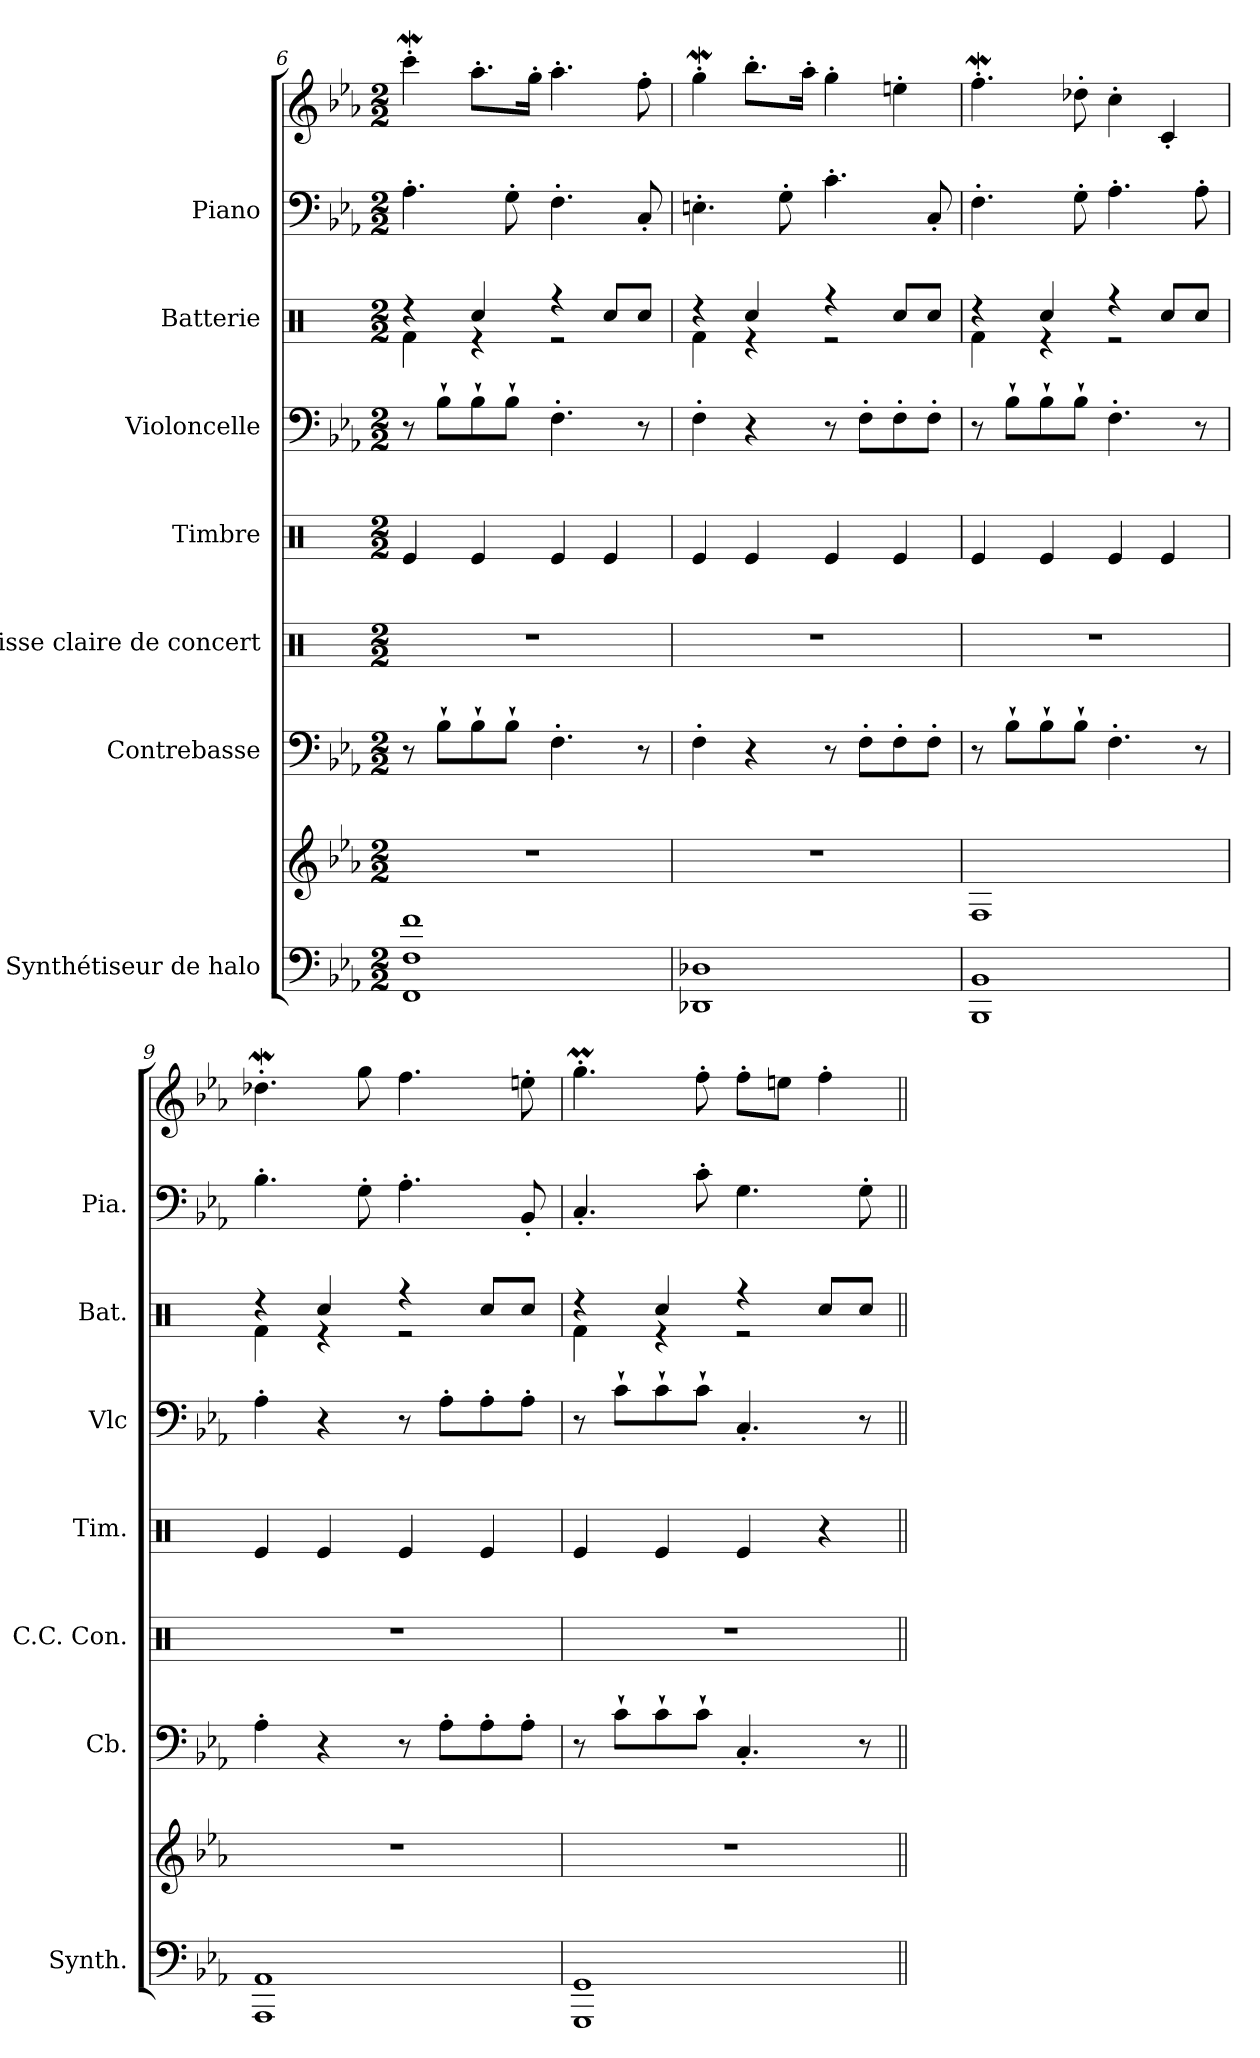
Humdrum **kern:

**kern	**kern	**kern	**kern	**kern	**kern	**kern	**kern	**kern
*part7	*part7	*part6	*part5	*part4	*part3	*part2	*part1	*part1
*staff9	*staff8	*staff7	*staff6	*staff5	*staff4	*staff3	*staff2	*staff1
*I"Synthétiseur de halo	*	*I"Contrebasse	*I"Caisse claire de concert	*I"Timbre	*I"Violoncelle	*I"Batterie	*I"Piano	*
*I'Synth.	*	*I'Cb.	*I'C.C. Con.	*I'Tim.	*I'Vlc	*I'Bat.	*I'Pia.	*
*clefF4	*clefG2	*clefF4	*clefX	*clefX	*clefF4	*clefX	*clefF4	*clefG2
*	*	*ITrd7c12	*	*	*	*	*	*
*k[b-e-a-]	*k[b-e-a-]	*k[b-e-a-]	*k[]	*k[]	*k[b-e-a-]	*k[]	*k[b-e-a-]	*k[b-e-a-]
*M2/2	*M2/2	*M2/2	*M2/2	*M2/2	*M2/2	*M2/2	*M2/2	*M2/2
=6	=6	=6	=6	=6	=6	=6	=6	=6
*	*	*	*	*	*	*^	*	*
1FF 1F 1f	1r	8r	1r	4Re/	8r	4r	4Rf\	4.A-'\	4cccW'\
.	.	8BB-''\L	.	.	8B-''\L	.	.	.	.
.	.	8BB-''\	.	4Re/	8B-''\	4Rcc/	4r	.	8.aa-'\L
.	.	8BB-''\J	.	.	8B-''\J	.	.	8G'\	.
.	.	.	.	.	.	.	.	.	16gg'\Jk
.	.	4.FF'\	.	4Re/	4.F'\	4r	2r	4.F'\	4.aa-'\
.	.	.	.	4Re/	.	8Rcc/L	.	.	.
.	.	8r	.	.	8r	8Rcc/J	.	8C'/	8ff'\
=7	=7	=7	=7	=7	=7	=7	=7	=7	=7
1DD-X 1D-X	1r	4FF'\	1r	4Re/	4F'\	4r	4Rf\	4.En'\	4ggW'\
.	.	4r	.	4Re/	4r	4Rcc/	4r	.	8.bb-'\L
.	.	.	.	.	.	.	.	8G'\	.
.	.	.	.	.	.	.	.	.	16aa-'\Jk
.	.	8r	.	4Re/	8r	4r	2r	4.c'\	4gg'\
.	.	8FF'\L	.	.	8F'\L	.	.	.	.
.	.	8FF'\	.	4Re/	8F'\	8Rcc/L	.	.	4een'\
.	.	8FF'\J	.	.	8F'\J	8Rcc/J	.	8C'/	.
=8	=8	=8	=8	=8	=8	=8	=8	=8	=8
1BBB- 1BB-	1F	8r	1r	4Re/	8r	4r	4Rf\	4.F'\	4.ffW'\
.	.	8BB-''\L	.	.	8B-''\L	.	.	.	.
.	.	8BB-''\	.	4Re/	8B-''\	4Rcc/	4r	.	.
.	.	8BB-''\J	.	.	8B-''\J	.	.	8G'\	8dd-X'\
.	.	4.FF'\	.	4Re/	4.F'\	4r	2r	4.A-'\	4cc'\
.	.	.	.	4Re/	.	8Rcc/L	.	.	4c'/
.	.	8r	.	.	8r	8Rcc/J	.	8A-'\	.
!!LO:PB:g=z
=9	=9	=9	=9	=9	=9	=9	=9	=9	=9
1AAA- 1AA-	1r	4AA-'\	1r	4Re/	4A-'\	4r	4Rf\	4.B-'\	4.dd-Xw'\
.	.	4r	.	4Re/	4r	4Rcc/	4r	.	.
.	.	.	.	.	.	.	.	8G'\	8gg\
.	.	8r	.	4Re/	8r	4r	2r	4.A-'\	4.ff\
.	.	8AA-'\L	.	.	8A-'\L	.	.	.	.
.	.	8AA-'\	.	4Re/	8A-'\	8Rcc/L	.	.	.
.	.	8AA-'\J	.	.	8A-'\J	8Rcc/J	.	8BB-'/	8een'\
=10	=10	=10	=10	=10	=10	=10	=10	=10	=10
1GGG 1GG	1r	8r	1r	4Re/	8r	4r	4Rf\	4.C'/	4.ggm'\
.	.	8C''\L	.	.	8c''\L	.	.	.	.
.	.	8C''\	.	4Re/	8c''\	4Rcc/	4r	.	.
.	.	8C''\J	.	.	8c''\J	.	.	8c'\	8ff'\
.	.	4.CC'/	.	4Re/	4.C'/	4r	2r	4.G\	8ff'\L
.	.	.	.	.	.	.	.	.	8een\J
.	.	.	.	4r	.	8Rcc/L	.	.	4ff'\
.	.	8r	.	.	8r	8Rcc/J	.	8G'\	.
*	*	*	*	*	*	*v	*v	*	*
=||	=||	=||	=||	=||	=||	=||	=||	=||
*-	*-	*-	*-	*-	*-	*-	*-	*-
